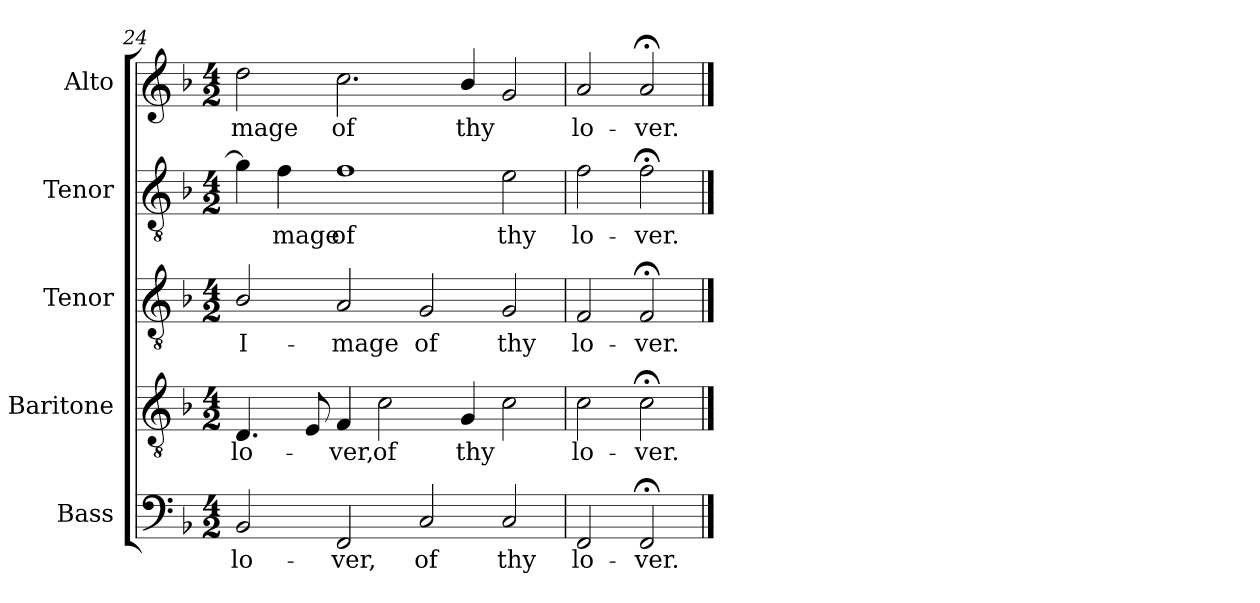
**kern	**text	**kern	**text	**kern	**text	**kern	**text	**kern	**text
*part5	*part5	*part4	*part4	*part3	*part3	*part2	*part2	*part1	*part1
*staff5	*staff5	*staff4	*staff4	*staff3	*staff3	*staff2	*staff2	*staff1	*staff1
*I"Bass	*	*I"Baritone	*	*I"Tenor	*	*I"Tenor	*	*I"Alto	*
*I'B.	*	*I'Bar.	*	*I'T.	*	*I'T.	*	*I'A.	*
*clefF4	*	*clefGv2	*	*clefGv2	*	*clefGv2	*	*clefG2	*
*	*	*ITrd7c12	*	*ITrd7c12	*	*ITrd7c12	*	*	*
*k[b-]	*	*k[b-]	*	*k[b-]	*	*k[b-]	*	*k[b-]	*
*F:	*	*F:	*	*F:	*	*F:	*	*F:	*
*M4/2	*	*M4/2	*	*M4/2	*	*M4/2	*	*M4/2	*
=24	=24	=24	=24	=24	=24	=24	=24	=24	=24
!	!LO:LY:b:color=#000000	!	!	!	!	!	!	!	!
!	!	!	!LO:LY:b:color=#000000	!	!	!	!	!	!
!	!	!	!	!	!LO:LY:b:color=#000000	!	!	!	!
!	!	!	!	!	!	!	!	!	!LO:LY:b:color=#000000
2BB-i/	lo-	4.DDi/	lo-	2BB-i/	I-	4Gi\]	.	2ddi\	-mage
!	!	!	!	!	!	!	!LO:LY:b:color=#000000	!	!
.	.	.	.	.	.	4Fi\	-mage	.	.
.	.	8EEi/	.	.	.	.	.	.	.
!	!LO:LY:b:color=#000000	!	!	!	!	!	!	!	!
!	!	!	!LO:LY:b:color=#000000	!	!	!	!	!	!
!	!	!	!	!	!LO:LY:b:color=#000000	!	!	!	!
!	!	!	!	!	!	!	!LO:LY:b:color=#000000	!	!
!	!	!	!	!	!	!	!	!	!LO:LY:b:color=#000000
2FFi/	-ver,	4FFi/	-ver,	2AAi/	-mage	1Fi	of	2.cci\	of
!	!	!	!LO:LY:b:color=#000000	!	!	!	!	!	!
.	.	2Ci\	of	.	.	.	.	.	.
!	!LO:LY:b:color=#000000	!	!	!	!	!	!	!	!
!	!	!	!	!	!LO:LY:b:color=#000000	!	!	!	!
2Ci/	of	.	.	2GGi/	of	.	.	.	.
!	!	!	!LO:LY:b:color=#000000	!	!	!	!	!	!
!	!	!	!	!	!	!	!	!	!LO:LY:b:color=#000000
.	.	4GGi/	thy	.	.	.	.	4b-i/	thy
!	!LO:LY:b:color=#000000	!	!	!	!	!	!	!	!
!	!	!	!	!	!LO:LY:b:color=#000000	!	!	!	!
!	!	!	!	!	!	!	!LO:LY:b:color=#000000	!	!
2Ci/	thy	2Ci\	.	2GGi/	thy	2Ei\	thy	2gi/	.
=25	=25	=25	=25	=25	=25	=25	=25	=25	=25
!	!LO:LY:b:color=#000000	!	!	!	!	!	!	!	!
!	!	!	!LO:LY:b:color=#000000	!	!	!	!	!	!
!	!	!	!	!	!LO:LY:b:color=#000000	!	!	!	!
!	!	!	!	!	!	!	!LO:LY:b:color=#000000	!	!
!	!	!	!	!	!	!	!	!	!LO:LY:b:color=#000000
2FFi/	lo-	2Ci\	lo-	2FFi/	lo-	2Fi\	lo-	2ai/	lo-
!	!LO:LY:b:color=#000000	!	!	!	!	!	!	!	!
!	!	!	!LO:LY:b:color=#000000	!	!	!	!	!	!
!	!	!	!	!	!LO:LY:b:color=#000000	!	!	!	!
!	!	!	!	!	!	!	!LO:LY:b:color=#000000	!	!
!	!	!	!	!	!	!	!	!	!LO:LY:b:color=#000000
2FF;i/	-ver.	2C;i\	-ver.	2FF;i/	-ver.	2F;i\	-ver.	2a;i/	-ver.
==	==	==	==	==	==	==	==	==	==
*-	*-	*-	*-	*-	*-	*-	*-	*-	*-
